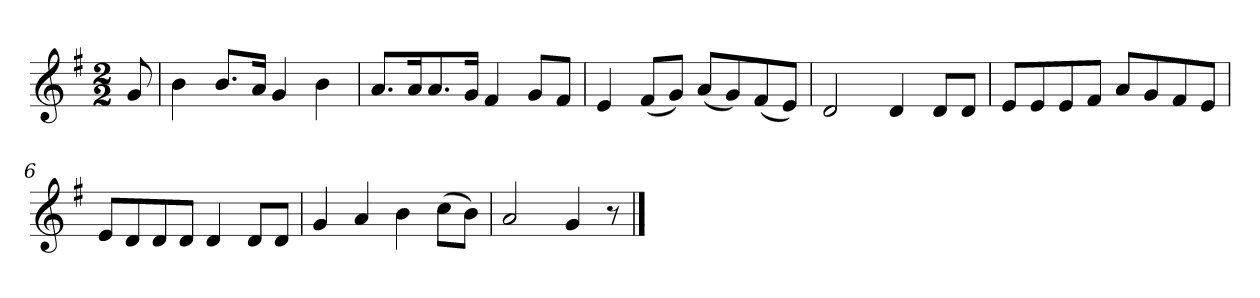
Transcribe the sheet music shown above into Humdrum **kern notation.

**kern
*part1
*staff1
*k[f#]
*M2/2
*MM120
=
8g
=1
4b
8.bL
16aJk
4g
4b
=2
8.aL
16aK
8.a
16gJk
4f#
8gL
8f#J
=3
4e
(8f#L
8gJ)
(8aL
8g)
(8f#
8eJ)
=4
2d
4d
8dL
8dJ
=5
8eL
8e
8e
8f#J
8aL
8g
8f#
8eJ
=6
8eL
8d
8d
8dJ
4d
8dL
8dJ
=7
4g
4a
4b
(8ccL
8bJ)
=8
2a
4g
8r
==
*-
